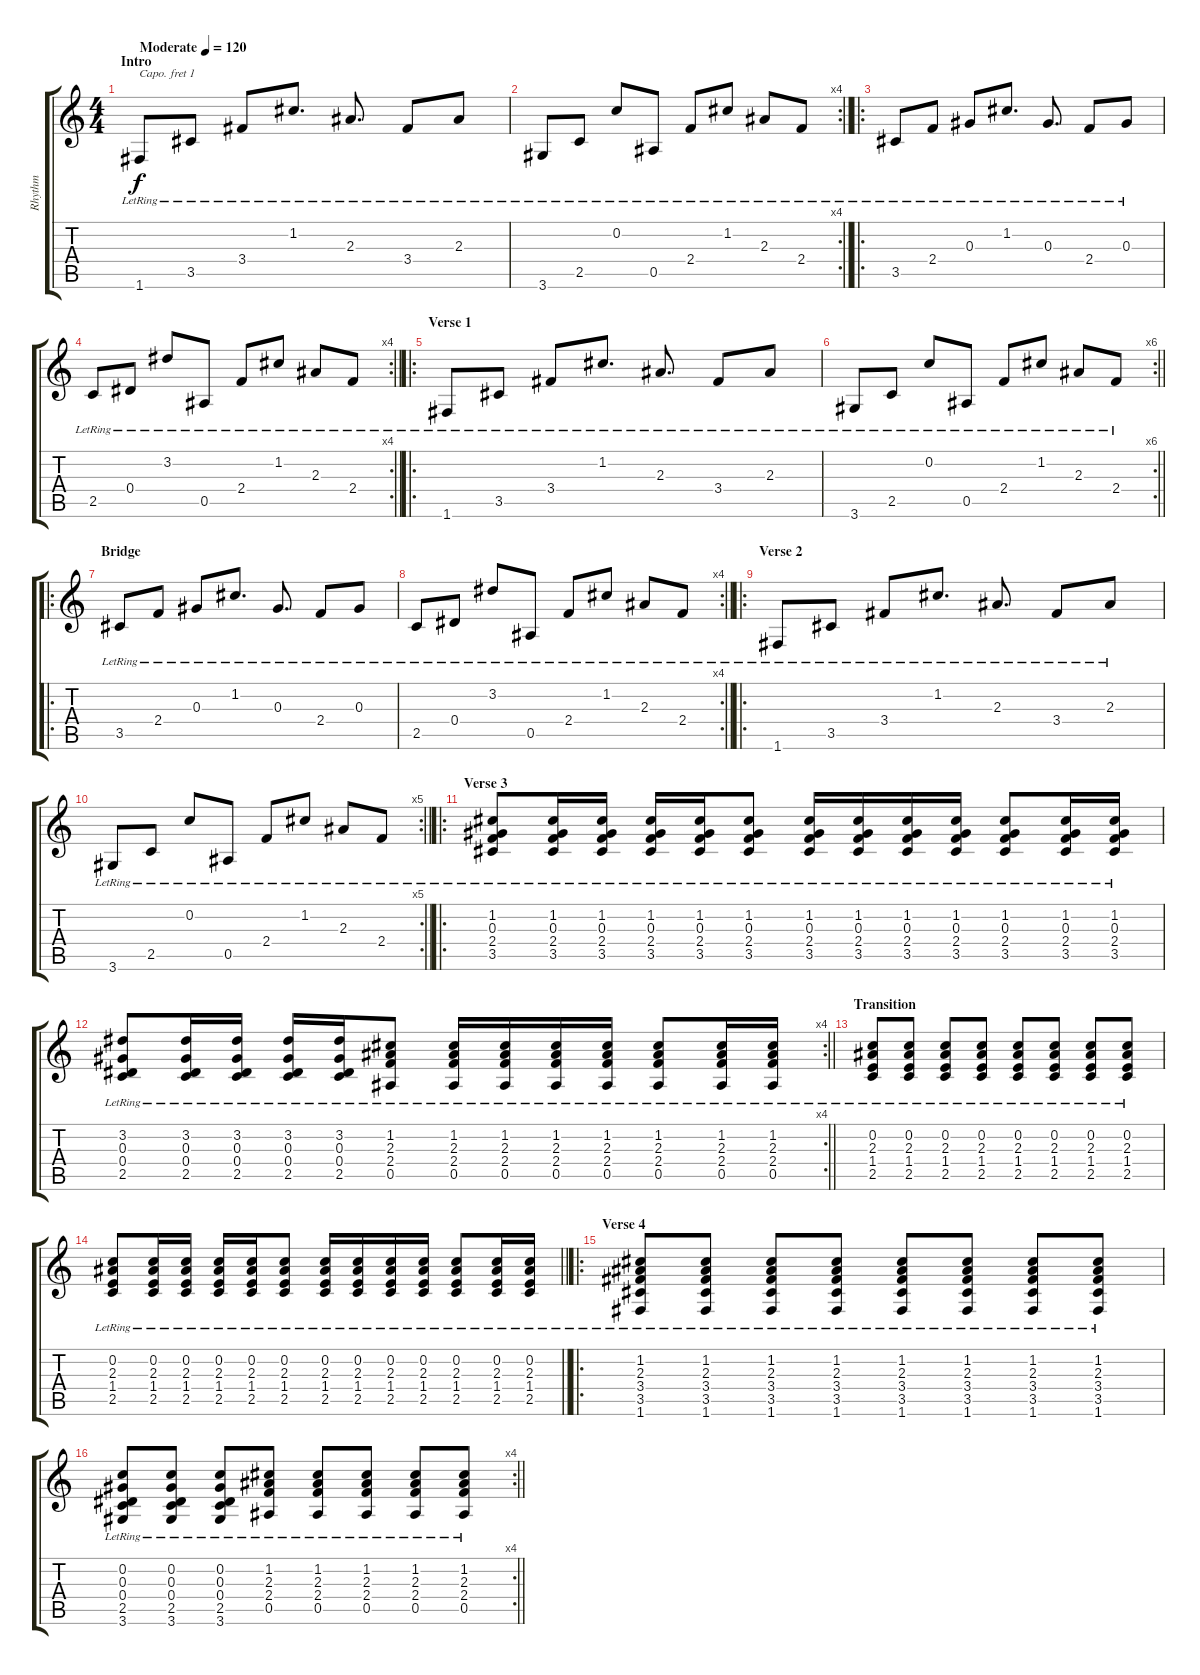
\track ("Rhythm" "Rhythm") {instrument acousticguitarsteel}
\staff {score tabs}
\capo 1
\tuning (E4 B3 G3 D3 A2 E2) {hide}
\ts (4 4)
\section ("" "Intro")
\tempo (120 "Moderate")
\clef g2
\ks c
1.6{lr}.8{dy f instrument acousticguitarsteel} 3.5{lr}.8 3.4{lr}.8 1.2{lr}.8{d} 2.3{lr}.8{d} 3.4{lr}.8 2.3{lr}.8 |
\rc 4
\barLineRight lightlight
3.6{lr}.8 2.5{lr}.8 0.2{lr}.8 0.5{lr}.8 2.4{lr}.8 1.2{lr}.8 2.3{lr}.8 2.4{lr}.8 |
\ro
3.5{lr}.8 2.4{lr}.8 0.3{lr}.8 1.2{lr}.8{d} 0.3{lr}.8{d} 2.4{lr}.8 0.3{lr}.8 |
\rc 4
\barLineRight lightlight
2.5{lr}.8 0.4{lr}.8 3.2{lr}.8 0.5{lr}.8 2.4{lr}.8 1.2{lr}.8 2.3{lr}.8 2.4{lr}.8 |
\ro
\section ("" "Verse 1")
1.6{lr}.8 3.5{lr}.8 3.4{lr}.8 1.2{lr}.8{d} 2.3{lr}.8{d} 3.4{lr}.8 2.3{lr}.8 |
\rc 6
\barLineRight lightlight
3.6{lr}.8 2.5{lr}.8 0.2{lr}.8 0.5{lr}.8 2.4{lr}.8 1.2{lr}.8 2.3{lr}.8 2.4{lr}.8 |
\ro
\section ("" "Bridge")
3.5{lr}.8 2.4{lr}.8 0.3{lr}.8 1.2{lr}.8{d} 0.3{lr}.8{d} 2.4{lr}.8 0.3{lr}.8 |
\rc 4
\barLineRight lightlight
2.5{lr}.8 0.4{lr}.8 3.2{lr}.8 0.5{lr}.8 2.4{lr}.8 1.2{lr}.8 2.3{lr}.8 2.4{lr}.8 |
\ro
\section ("" "Verse 2")
1.6{lr}.8 3.5{lr}.8 3.4{lr}.8 1.2{lr}.8{d} 2.3{lr}.8{d} 3.4{lr}.8 2.3{lr}.8 |
\rc 5
\barLineRight lightlight
3.6{lr}.8 2.5{lr}.8 0.2{lr}.8 0.5{lr}.8 2.4{lr}.8 1.2{lr}.8 2.3{lr}.8 2.4{lr}.8 |
\ro
\section ("" "Verse 3")
(1.2{lr} 0.3{lr} 2.4{lr} 3.5{lr}).8 (1.2{lr} 0.3{lr} 2.4{lr} 3.5{lr}).16 (1.2{lr} 0.3{lr} 2.4{lr} 3.5{lr}).16 (1.2{lr} 0.3{lr} 2.4{lr} 3.5{lr}).16 (1.2{lr} 0.3{lr} 2.4{lr} 3.5{lr}).16 (1.2{lr} 0.3{lr} 2.4{lr} 3.5{lr}).8 (1.2{lr} 0.3{lr} 2.4{lr} 3.5{lr}).16 (1.2{lr} 0.3{lr} 2.4{lr} 3.5{lr}).16 (1.2{lr} 0.3{lr} 2.4{lr} 3.5{lr}).16 (1.2{lr} 0.3{lr} 2.4{lr} 3.5{lr}).16 (1.2{lr} 0.3{lr} 2.4{lr} 3.5{lr}).8 (1.2{lr} 0.3{lr} 2.4{lr} 3.5{lr}).16 (1.2{lr} 0.3{lr} 2.4{lr} 3.5{lr}).16 |
\rc 4
\barLineRight lightlight
(3.2{lr} 0.3{lr} 0.4{lr} 2.5{lr}).8 (3.2{lr} 0.3{lr} 0.4{lr} 2.5{lr}).16 (3.2{lr} 0.3{lr} 0.4{lr} 2.5{lr}).16 (3.2{lr} 0.3{lr} 0.4{lr} 2.5{lr}).16 (3.2{lr} 0.3{lr} 0.4{lr} 2.5{lr}).16 (1.2{lr} 2.3{lr} 2.4{lr} 0.5{lr}).8 (1.2{lr} 2.3{lr} 2.4{lr} 0.5{lr}).16 (1.2{lr} 2.3{lr} 2.4{lr} 0.5{lr}).16 (1.2{lr} 2.3{lr} 2.4{lr} 0.5{lr}).16 (1.2{lr} 2.3{lr} 2.4{lr} 0.5{lr}).16 (1.2{lr} 2.3{lr} 2.4{lr} 0.5{lr}).8 (1.2{lr} 2.3{lr} 2.4{lr} 0.5{lr}).16 (1.2{lr} 2.3{lr} 2.4{lr} 0.5{lr}).16 |
\section ("" "Transition")
(0.2{lr} 2.3{lr} 1.4{lr} 2.5{lr}).8 (0.2{lr} 2.3{lr} 1.4{lr} 2.5{lr}).8 (0.2{lr} 2.3{lr} 1.4{lr} 2.5{lr}).8 (0.2{lr} 2.3{lr} 1.4{lr} 2.5{lr}).8 (0.2{lr} 2.3{lr} 1.4{lr} 2.5{lr}).8 (0.2{lr} 2.3{lr} 1.4{lr} 2.5{lr}).8 (0.2{lr} 2.3{lr} 1.4{lr} 2.5{lr}).8 (0.2{lr} 2.3{lr} 1.4{lr} 2.5{lr}).8 |
\barLineRight lightlight
(0.2{lr} 2.3{lr} 1.4{lr} 2.5{lr}).8 (0.2{lr} 2.3{lr} 1.4{lr} 2.5{lr}).16 (0.2{lr} 2.3{lr} 1.4{lr} 2.5{lr}).16 (0.2{lr} 2.3{lr} 1.4{lr} 2.5{lr}).16 (0.2{lr} 2.3{lr} 1.4{lr} 2.5{lr}).16 (0.2{lr} 2.3{lr} 1.4{lr} 2.5{lr}).8 (0.2{lr} 2.3{lr} 1.4{lr} 2.5{lr}).16 (0.2{lr} 2.3{lr} 1.4{lr} 2.5{lr}).16 (0.2{lr} 2.3{lr} 1.4{lr} 2.5{lr}).16 (0.2{lr} 2.3{lr} 1.4{lr} 2.5{lr}).16 (0.2{lr} 2.3{lr} 1.4{lr} 2.5{lr}).8 (0.2{lr} 2.3{lr} 1.4{lr} 2.5{lr}).16 (0.2{lr} 2.3{lr} 1.4{lr} 2.5{lr}).16 |
\ro
\section ("" "Verse 4")
(1.2{lr} 2.3{lr} 3.4{lr} 3.5{lr} 1.6{lr}).8 (1.2{lr} 2.3{lr} 3.4{lr} 3.5{lr} 1.6{lr}).8 (1.2{lr} 2.3{lr} 3.4{lr} 3.5{lr} 1.6{lr}).8 (1.2{lr} 2.3{lr} 3.4{lr} 3.5{lr} 1.6{lr}).8 (1.2{lr} 2.3{lr} 3.4{lr} 3.5{lr} 1.6{lr}).8 (1.2{lr} 2.3{lr} 3.4{lr} 3.5{lr} 1.6{lr}).8 (1.2{lr} 2.3{lr} 3.4{lr} 3.5{lr} 1.6{lr}).8 (1.2{lr} 2.3{lr} 3.4{lr} 3.5{lr} 1.6{lr}).8 |
\rc 4
\barLineRight lightlight
(0.2{lr} 0.3{lr} 0.4{lr} 2.5{lr} 3.6{lr}).8 (0.2{lr} 0.3{lr} 0.4{lr} 2.5{lr} 3.6{lr}).8 (0.2{lr} 0.3{lr} 0.4{lr} 2.5{lr} 3.6{lr}).8 (1.2{lr} 2.3{lr} 2.4{lr} 0.5{lr}).8 (1.2{lr} 2.3{lr} 2.4{lr} 0.5{lr}).8 (1.2{lr} 2.3{lr} 2.4{lr} 0.5{lr}).8 (1.2{lr} 2.3{lr} 2.4{lr} 0.5{lr}).8 (1.2{lr} 2.3{lr} 2.4{lr} 0.5{lr}).8
